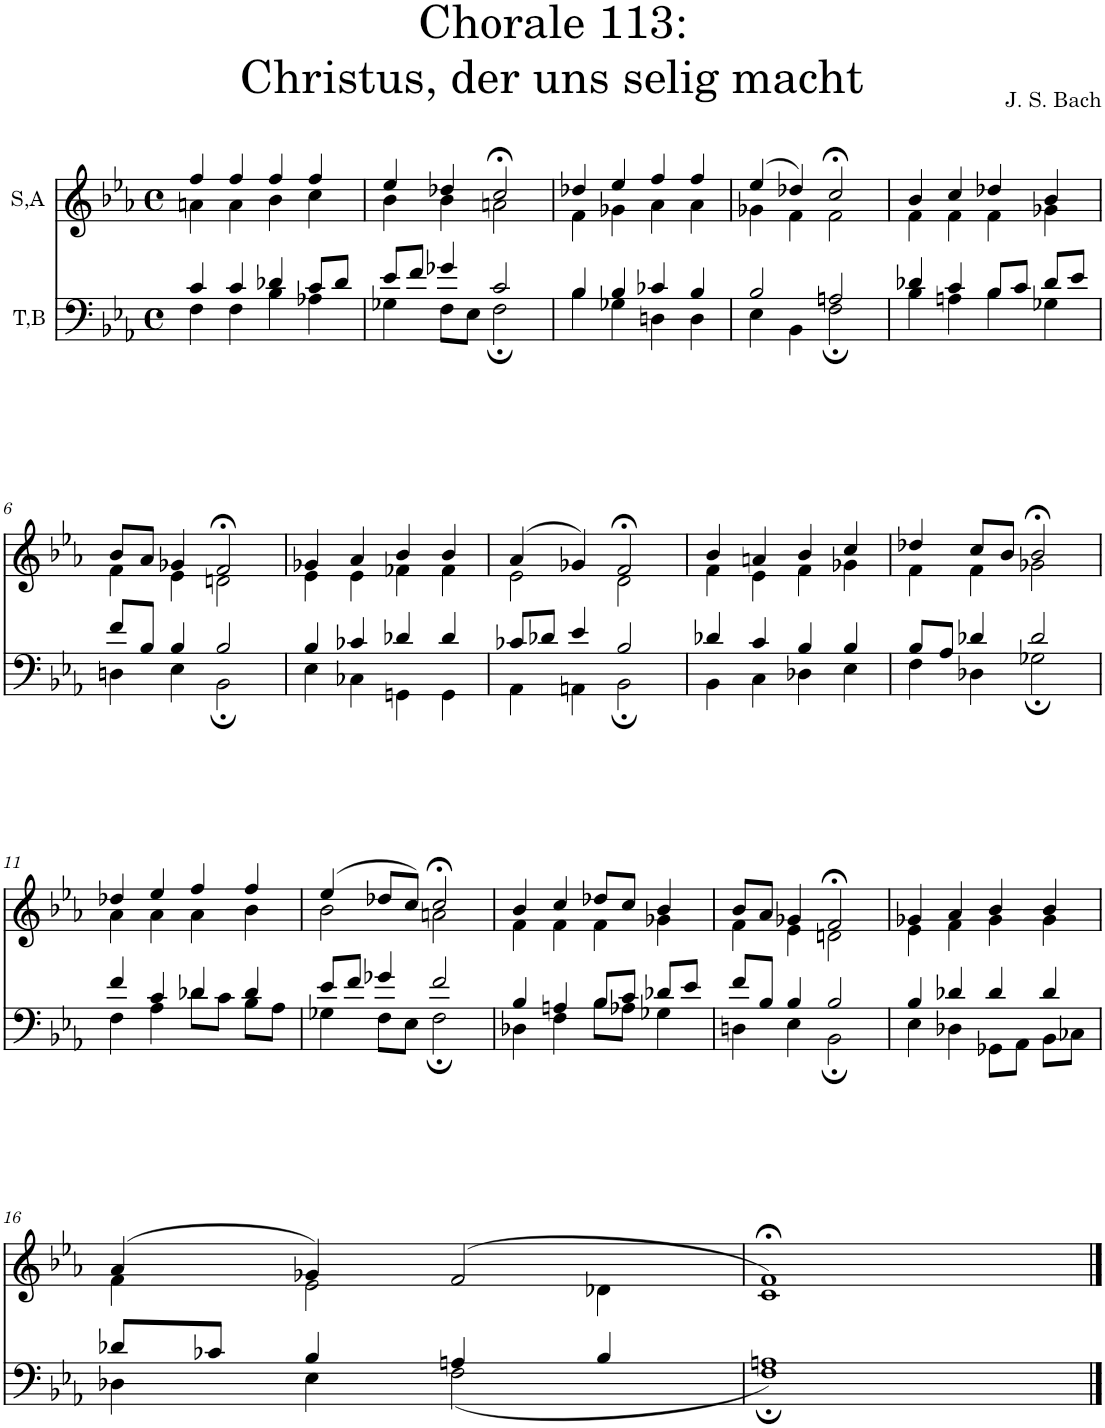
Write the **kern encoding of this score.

**kern	**kern
*part2	*part1
*staff2	*staff1
*I"T,B	*I"S,A
*clefF4	*clefG2
*k[b-e-a-]	*k[b-e-a-]
*M4/4	*M4/4
*met(c)	*met(c)
=1	=1
*^	*^
4c/	4F\	4ff/	4an\
4c/	4F\	4ff/	4a\
4d-X/	4B-\	4ff/	4b-\
8c/L	4A-X\	4ff/	4cc\
8d-/J	.	.	.
=2	=2	=2	=2
8e-/L	4G-X\	4ee-/	4b-\
8f/J	.	.	.
4g-X/	8F\L	4dd-X/	4b-\
.	8E-\J	.	.
2c/	2F;\	2cc;</	2an\
=3	=3	=3	=3
4B-/	4B-\	4dd-X/	4f\
4B-/	4G-X\	4ee-/	4g-X\
4c-X/	4Dn\	4ff/	4a-\
4B-/	4D\	4ff/	4a-\
=4	=4	=4	=4
2B-/	4E-\	(>4ee-/	4g-X\
.	4BB-\	4dd-X/)	4f\
2An/	2F;\	2cc;</	2f\
=5	=5	=5	=5
4d-X/	4B-\	4b-/	4f\
4c/	4An\	4cc/	4f\
8B-/L	4B-\	4dd-X/	4f\
8c/J	.	.	.
8d-/L	4G-X\	4b-/	4g-X\
8e-/J	.	.	.
!!LO:LB:g=z	!!
=6	=6	=6	=6
8f/L	4Dn\	8b-/L	4f\
8B-/J	.	8a-/J	.
4B-/	4E-\	4g-X/	4e-\
2B-/	2BB-;\	2f;</	2dn\
=7	=7	=7	=7
4B-/	4E-\	4g-X/	4e-\
4c-X/	4C-X\	4a-/	4e-\
4d-X/	4GGn\	4b-/	4f-X\
4d-/	4GG\	4b-/	4f-\
=8	=8	=8	=8
8c-X/L	4AA-\	(>4a-/	2e-\
8d-X/J	.	.	.
4e-/	4AAn\	4g-X/)	.
2B-/	2BB-;\	2f;</	2d\
=9	=9	=9	=9
4d-X/	4BB-\	4b-/	4f\
4c/	4C\	4an/	4e-\
4B-/	4D-X\	4b-/	4f\
4B-/	4E-\	4cc/	4g-X\
=10	=10	=10	=10
8B-/L	4F\	4dd-X/	4f\
8A-/J	.	.	.
4d-X/	4D-X\	8cc/L	4f\
.	.	8b-/J	.
2d-/	2G-X;\	2b-;</	2g-X\
!!LO:LB:g=z	!!
=11	=11	=11	=11
4f/	4F\	4dd-X/	4a-\
4c/	4A-\	4ee-/	4a-\
4d-X/	8d-\L	4ff/	4a-\
.	8c\J	.	.
4d-/	8B-\L	4ff/	4b-\
.	8A-\J	.	.
=12	=12	=12	=12
8e-/L	4G-X\	(>4ee-/	2b-\
8f/J	.	.	.
4g-X/	8F\L	8dd-X/L	.
.	8E-\J	8cc/J)	.
2f/	2F;\	2cc;</	2an\
=13	=13	=13	=13
4B-/	4D-X\	4b-/	4f\
4An/	4F\	4cc/	4f\
8B-/L	8B-\L	8dd-X/L	4f\
8c/J	8A-X\J	8cc/J	.
8d-X/L	4G-X\	4b-/	4g-X\
8e-/J	.	.	.
=14	=14	=14	=14
8f/L	4Dn\	8b-/L	4f\
8B-/J	.	8a-/J	.
4B-/	4E-\	4g-X/	4e-\
2B-/	2BB-;\	2f;</	2dn\
=15	=15	=15	=15
4B-/	4E-\	4g-X/	4e-\
4d-X/	4D-X\	4a-/	4f\
4d-/	8GG-X\L	4b-/	4g-\
.	8AA-\J	.	.
4d-/	8BB-\L	4b-/	4g-\
.	8C-X\J	.	.
!!LO:LB:g=z	!!
=16	=16	=16	=16
8d-X/L	4D-X\	(>4a-/	4f\
8c-X/J	.	.	.
4B-/	4E-\	4g-X/)	2e-\
4An/	(<2F\	(>2f/	.
4B-/	.	.	4d-X\
=17	=17	=17	=17
1An	1F;)	1f;<)	1c
*v	*v	*	*
*	*v	*v
==	==
*-	*-
